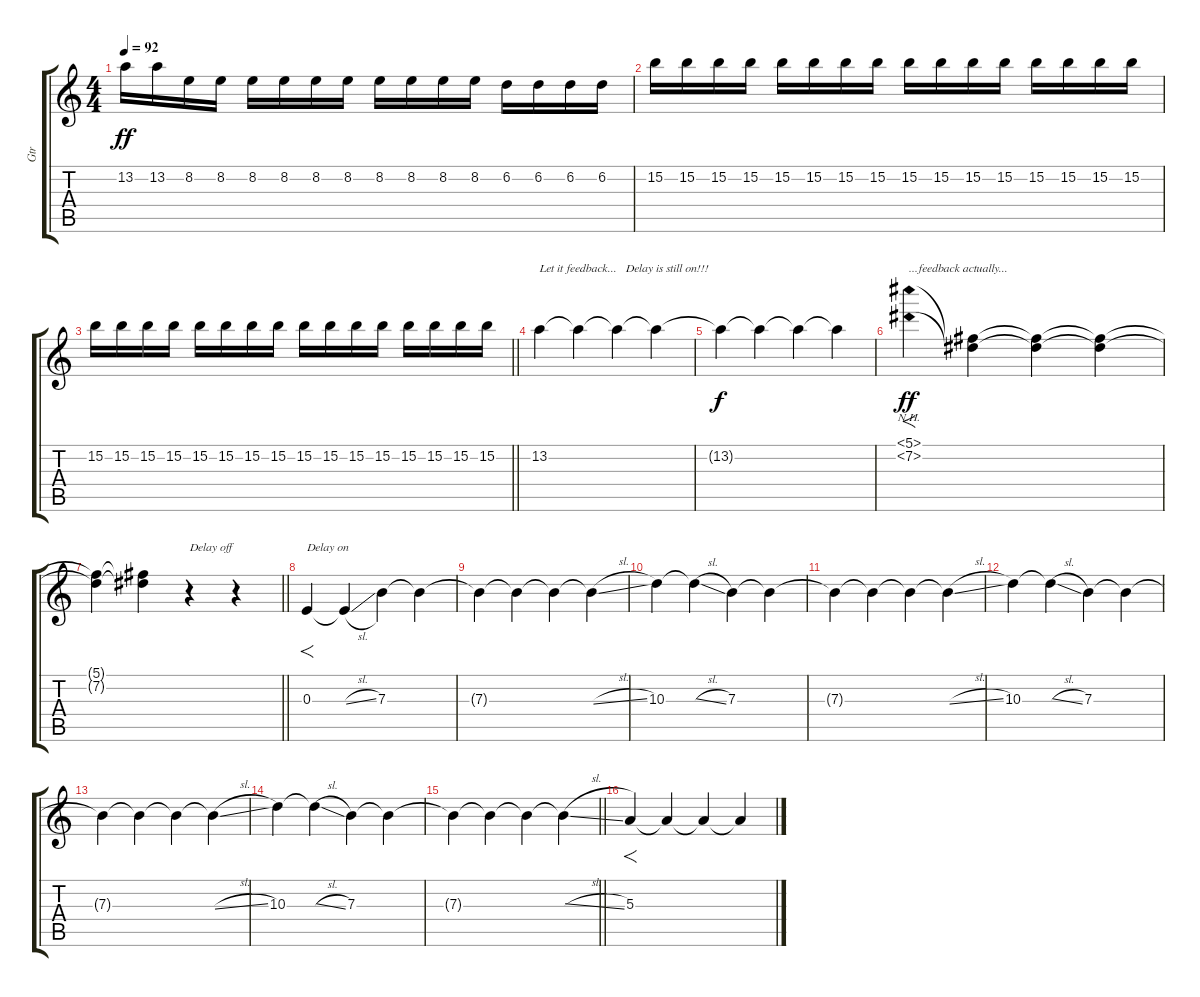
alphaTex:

\track ("Gtr" "Gtr") {instrument overdrivenguitar}
\staff {score tabs}
\tuning (Db4 Ab3 E3 B2 Gb2 Db2) {hide}
\ts (4 4)
\tempo 92
\clef g2
\ks c
13.2.16{dy ff} 13.2.16 8.2.16 8.2.16 8.2.16 8.2.16 8.2.16 8.2.16 8.2.16 8.2.16 8.2.16 8.2.16 6.2.16 6.2.16 6.2.16 6.2.16 |
15.2.16 15.2.16 15.2.16 15.2.16 15.2.16 15.2.16 15.2.16 15.2.16 15.2.16 15.2.16 15.2.16 15.2.16 15.2.16 15.2.16 15.2.16 15.2.16 |
\barLineRight lightlight
15.2.16 15.2.16 15.2.16 15.2.16 15.2.16 15.2.16 15.2.16 15.2.16 15.2.16 15.2.16 15.2.16 15.2.16 15.2.16 15.2.16 15.2.16 15.2.16 |
\section ("" "")
13.2.4{txt "Let it feedback...   Delay is still on!!!"} 13.2{t}.4 13.2{t}.4 13.2{t}.4 |
13.2{t}.4{dy f} 13.2{t}.4 13.2{t}.4 13.2{t}.4 |
(5.1{nh} 7.2{nh}).4{f txt "...feedback actually..." dy ff} (5.1{t} 7.2{t}).4 (5.1{t} 7.2{t}).4 (5.1{t} 7.2{t}).4 |
\barLineRight lightlight
(5.1{t} 7.2{t}).4 (5.1{t} 7.2{t}).4 r.4{txt "Delay off"} r.4 |
\section ("" "")
0.3.4{f txt "Delay on" instrument pad2warm} 0.3{sl t}.4 7.3.4 7.3{t}.4 |
7.3{t}.4 7.3{t}.4 7.3{t}.4 7.3{sl t}.4 |
10.3.4 10.3{sl t}.4 7.3.4 7.3{t}.4 |
7.3{t}.4 7.3{t}.4 7.3{t}.4 7.3{sl t}.4 |
10.3.4 10.3{sl t}.4 7.3.4 7.3{t}.4 |
7.3{t}.4 7.3{t}.4 7.3{t}.4 7.3{sl t}.4 |
10.3.4 10.3{sl t}.4 7.3.4 7.3{t}.4 |
\barLineRight lightlight
7.3{t}.4 7.3{t}.4 7.3{t}.4 7.3{sl t}.4 |
\section ("" "")
5.3.4{f} 5.3{t}.4 5.3{t}.4 5.3{t}.4
